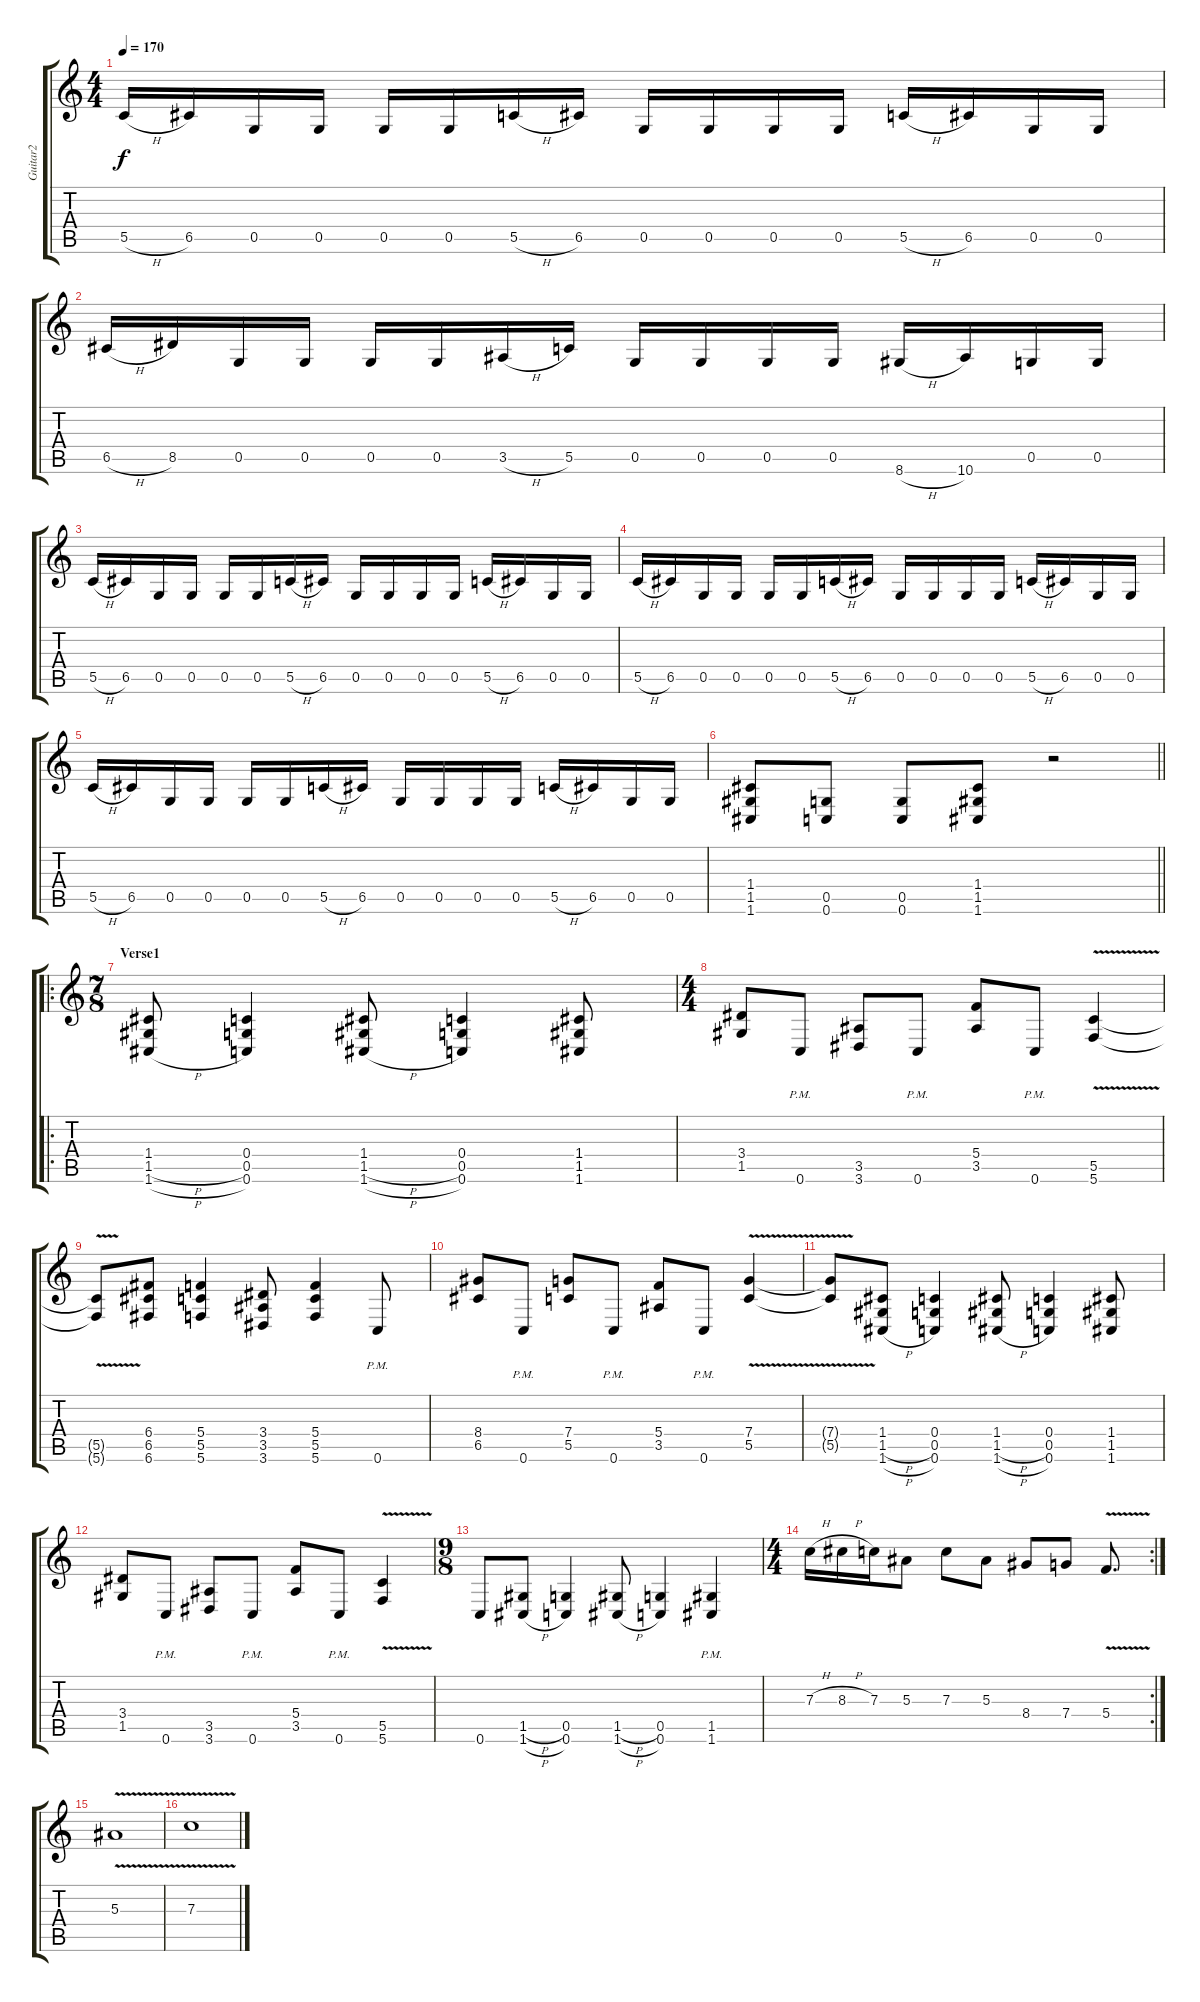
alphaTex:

\track ("Guitar2" "Guitar2") {instrument distortionguitar}
\staff {score tabs}
\tuning (D4 A3 F3 C3 G2 C2) {hide}
\ts (4 4)
\tempo 170
\clef g2
\ks c
5.5{h}.16{dy f} 6.5.16 0.5.16 0.5.16 0.5.16 0.5.16 5.5{h}.16 6.5.16 0.5.16 0.5.16 0.5.16 0.5.16 5.5{h}.16 6.5.16 0.5.16 0.5.16 |
6.5{h}.16 8.5.16 0.5.16 0.5.16 0.5.16 0.5.16 3.5{h}.16 5.5.16 0.5.16 0.5.16 0.5.16 0.5.16 8.6{h}.16 10.6.16 0.5.16 0.5.16 |
5.5{h}.16 6.5.16 0.5.16 0.5.16 0.5.16 0.5.16 5.5{h}.16 6.5.16 0.5.16 0.5.16 0.5.16 0.5.16 5.5{h}.16 6.5.16 0.5.16 0.5.16 |
5.5{h}.16 6.5.16 0.5.16 0.5.16 0.5.16 0.5.16 5.5{h}.16 6.5.16 0.5.16 0.5.16 0.5.16 0.5.16 5.5{h}.16 6.5.16 0.5.16 0.5.16 |
5.5{h}.16 6.5.16 0.5.16 0.5.16 0.5.16 0.5.16 5.5{h}.16 6.5.16 0.5.16 0.5.16 0.5.16 0.5.16 5.5{h}.16 6.5.16 0.5.16 0.5.16 |
\barLineRight lightlight
(1.4 1.5 1.6).8 (0.5 0.6).8 (0.5 0.6).8 (1.4 1.5 1.6).8 r.2 |
\ro
\ts (7 8)
\section ("" "Verse1")
(1.4 1.5{h} 1.6{h}).8 (0.4 0.5 0.6).4 (1.4 1.5{h} 1.6{h}).8 (0.4 0.5 0.6).4 (1.4 1.5 1.6).8 |
\ts (4 4)
(3.4 1.5).8 0.6{pm}.8 (3.5 3.6).8 0.6{pm}.8 (5.4 3.5).8 0.6{pm}.8 (5.5{v} 5.6).4 |
(5.5{t} 5.6{t}).8 (6.4 6.5 6.6).8 (5.4 5.5 5.6).4 (3.4 3.5 3.6).8 (5.4 5.5 5.6).4 0.6{pm}.8 |
(8.4 6.5).8 0.6{pm}.8 (7.4 5.5).8 0.6{pm}.8 (5.4 3.5).8 0.6{pm}.8 (7.4{v} 5.5{v}).4 |
(7.4{t} 5.5{t}).8 (1.4 1.5{h} 1.6{h}).8 (0.4 0.5 0.6).4 (1.4 1.5{h} 1.6{h}).8 (0.4 0.5 0.6).4 (1.4 1.5 1.6).8 |
(3.4 1.5).8 0.6{pm}.8 (3.5 3.6).8 0.6{pm}.8 (5.4 3.5).8 0.6{pm}.8 (5.5{v} 5.6).4 |
\ts (9 8)
0.6.8 (1.5{h} 1.6{h}).8 (0.5 0.6).4 (1.5{h} 1.6{h}).8 (0.5 0.6).4 (1.5{pm} 1.6{pm}).4 |
\rc 2
\ts (4 4)
7.3{h}.16 8.3{h}.16 7.3.16 5.3.8 7.3.8 5.3.8 8.4.8 7.4.8 5.4{v}.8{d} |
5.3{v}.1 |
7.3{v}.1
